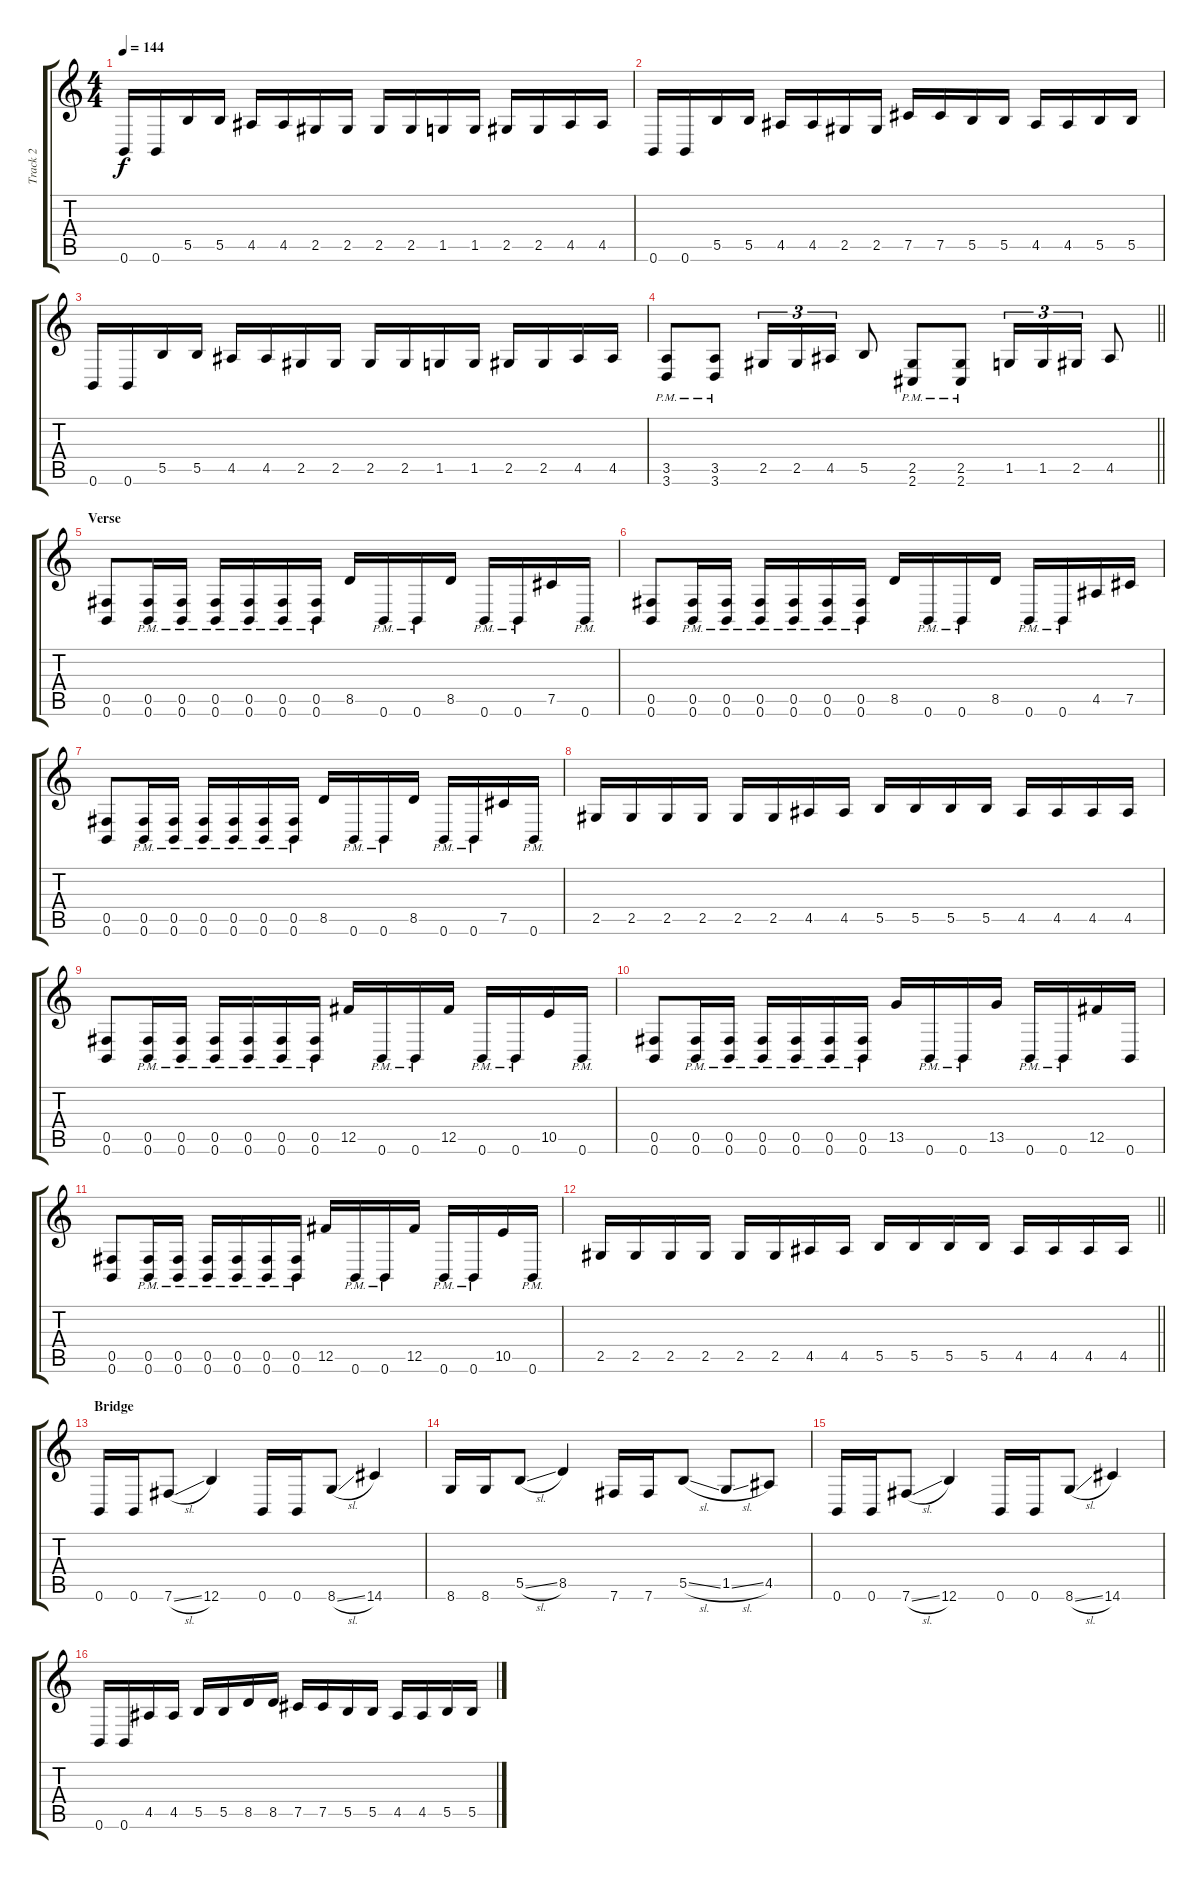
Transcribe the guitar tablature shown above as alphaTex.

\track ("Track 2" "Track 2") {instrument distortionguitar}
\staff {score tabs}
\tuning (E4 Ab3 E3 B2 Gb2 B1) {hide}
\ts (4 4)
\tempo 144
\clef g2
\ks c
0.6.16{dy f} 0.6.16 5.5.16 5.5.16 4.5.16 4.5.16 2.5.16 2.5.16 2.5.16 2.5.16 1.5.16 1.5.16 2.5.16 2.5.16 4.5.16 4.5.16 |
0.6.16 0.6.16 5.5.16 5.5.16 4.5.16 4.5.16 2.5.16 2.5.16 7.5.16 7.5.16 5.5.16 5.5.16 4.5.16 4.5.16 5.5.16 5.5.16 |
0.6.16 0.6.16 5.5.16 5.5.16 4.5.16 4.5.16 2.5.16 2.5.16 2.5.16 2.5.16 1.5.16 1.5.16 2.5.16 2.5.16 4.5.16 4.5.16 |
\barLineRight lightlight
(3.5{pm} 3.6{pm}).8 (3.5{pm} 3.6{pm}).8 2.5.16{tu (3 2)} 2.5.16{tu (3 2)} 4.5.16{tu (3 2)} 5.5.8 (2.5{pm} 2.6{pm}).8 (2.5{pm} 2.6).8 1.5.16{tu (3 2)} 1.5.16{tu (3 2)} 2.5.16{tu (3 2)} 4.5.8 |
\section ("" "Verse")
(0.5 0.6).8 (0.5{pm} 0.6{pm}).16 (0.5{pm} 0.6{pm}).16 (0.5{pm} 0.6{pm}).16 (0.5{pm} 0.6{pm}).16 (0.5{pm} 0.6{pm}).16 (0.5{pm} 0.6{pm}).16 8.5.16 0.6{pm}.16 0.6{pm}.16 8.5.16 0.6{pm}.16 0.6{pm}.16 7.5.16 0.6{pm}.16 |
(0.5 0.6).8 (0.5{pm} 0.6{pm}).16 (0.5{pm} 0.6{pm}).16 (0.5{pm} 0.6{pm}).16 (0.5{pm} 0.6{pm}).16 (0.5{pm} 0.6{pm}).16 (0.5{pm} 0.6{pm}).16 8.5.16 0.6{pm}.16 0.6{pm}.16 8.5.16 0.6{pm}.16 0.6{pm}.16 4.5.16 7.5.16 |
(0.5 0.6).8 (0.5{pm} 0.6{pm}).16 (0.5{pm} 0.6{pm}).16 (0.5{pm} 0.6{pm}).16 (0.5{pm} 0.6{pm}).16 (0.5{pm} 0.6{pm}).16 (0.5{pm} 0.6{pm}).16 8.5.16 0.6{pm}.16 0.6{pm}.16 8.5.16 0.6{pm}.16 0.6{pm}.16 7.5.16 0.6{pm}.16 |
2.5.16 2.5.16 2.5.16 2.5.16 2.5.16 2.5.16 4.5.16 4.5.16 5.5.16 5.5.16 5.5.16 5.5.16 4.5.16 4.5.16 4.5.16 4.5.16 |
(0.5 0.6).8 (0.5{pm} 0.6{pm}).16 (0.5{pm} 0.6{pm}).16 (0.5{pm} 0.6{pm}).16 (0.5{pm} 0.6{pm}).16 (0.5{pm} 0.6{pm}).16 (0.5{pm} 0.6{pm}).16 12.5.16 0.6{pm}.16 0.6{pm}.16 12.5.16 0.6{pm}.16 0.6{pm}.16 10.5.16 0.6{pm}.16 |
(0.5 0.6).8 (0.5{pm} 0.6{pm}).16 (0.5{pm} 0.6{pm}).16 (0.5{pm} 0.6{pm}).16 (0.5{pm} 0.6{pm}).16 (0.5{pm} 0.6{pm}).16 (0.5{pm} 0.6{pm}).16 13.5.16 0.6{pm}.16 0.6{pm}.16 13.5.16 0.6{pm}.16 0.6{pm}.16 12.5.16 0.6.16 |
(0.5 0.6).8 (0.5{pm} 0.6{pm}).16 (0.5{pm} 0.6{pm}).16 (0.5{pm} 0.6{pm}).16 (0.5{pm} 0.6{pm}).16 (0.5{pm} 0.6{pm}).16 (0.5{pm} 0.6{pm}).16 12.5.16 0.6{pm}.16 0.6{pm}.16 12.5.16 0.6{pm}.16 0.6{pm}.16 10.5.16 0.6{pm}.16 |
\barLineRight lightlight
2.5.16 2.5.16 2.5.16 2.5.16 2.5.16 2.5.16 4.5.16 4.5.16 5.5.16 5.5.16 5.5.16 5.5.16 4.5.16 4.5.16 4.5.16 4.5.16 |
\section ("" "Bridge")
0.6.16 0.6.16 7.6{sl}.8 12.6.4 0.6.16 0.6.16 8.6{sl}.8 14.6.4 |
8.6.16 8.6.16 5.5{sl}.8 8.5.4 7.6.16 7.6.16 5.5{sl}.8 1.5{sl}.8 4.5.8 |
0.6.16 0.6.16 7.6{sl}.8 12.6.4 0.6.16 0.6.16 8.6{sl}.8 14.6.4 |
0.6.16 0.6.16 4.5.16 4.5.16 5.5.16 5.5.16 8.5.16 8.5.16 7.5.16 7.5.16 5.5.16 5.5.16 4.5.16 4.5.16 5.5.16 5.5.16
